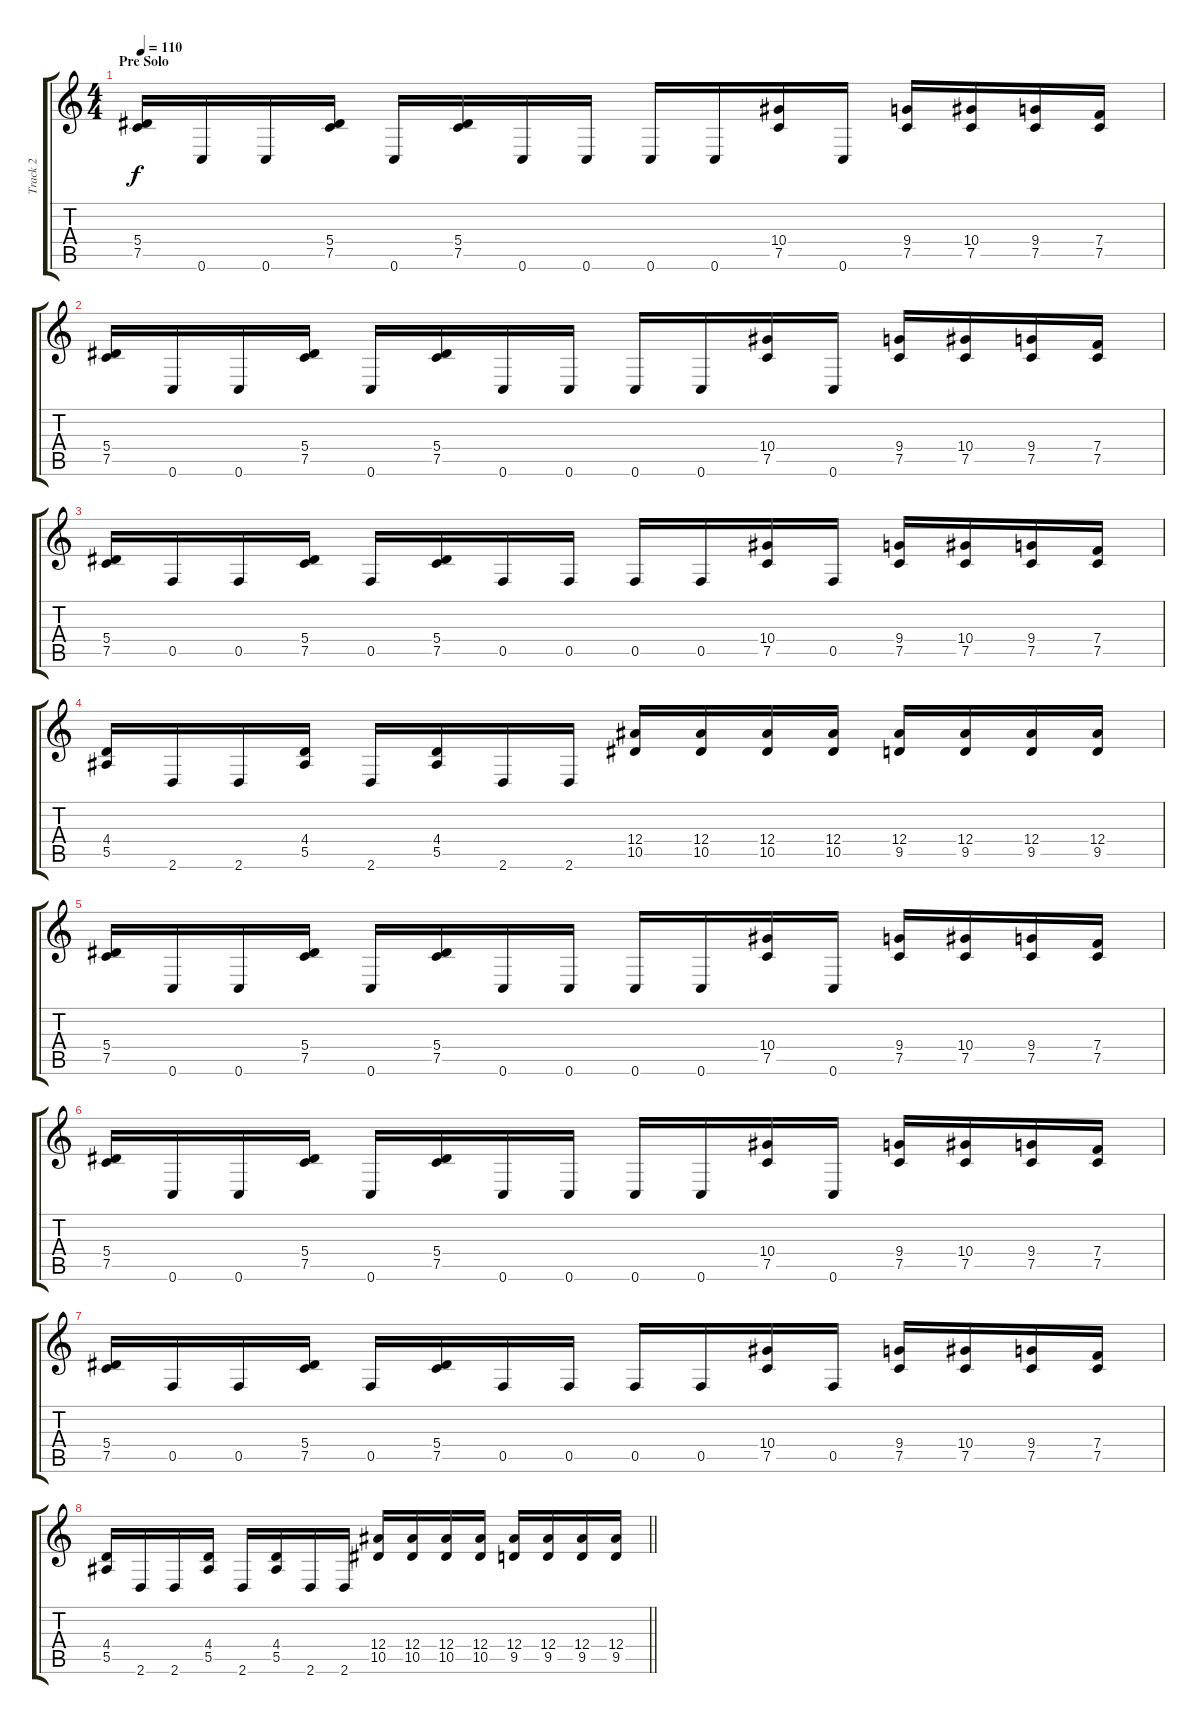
\track ("Track 2" "Track 2") {instrument distortionguitar}
\staff {score tabs}
\tuning (C4 G3 Eb3 Bb2 F2 C2) {hide}
\ts (4 4)
\section ("" "Pre Solo")
\tempo 110
\clef g2
\ks c
(5.4 7.5).16{dy f} 0.6.16 0.6.16 (5.4 7.5).16 0.6.16 (5.4 7.5).16 0.6.16 0.6.16 0.6.16 0.6.16 (10.4 7.5).16 0.6.16 (9.4 7.5).16 (10.4 7.5).16 (9.4 7.5).16 (7.4 7.5).16 |
(5.4 7.5).16 0.6.16 0.6.16 (5.4 7.5).16 0.6.16 (5.4 7.5).16 0.6.16 0.6.16 0.6.16 0.6.16 (10.4 7.5).16 0.6.16 (9.4 7.5).16 (10.4 7.5).16 (9.4 7.5).16 (7.4 7.5).16 |
(5.4 7.5).16 0.5.16 0.5.16 (5.4 7.5).16 0.5.16 (5.4 7.5).16 0.5.16 0.5.16 0.5.16 0.5.16 (10.4 7.5).16 0.5.16 (9.4 7.5).16 (10.4 7.5).16 (9.4 7.5).16 (7.4 7.5).16 |
(4.4 5.5).16 2.6.16 2.6.16 (4.4 5.5).16 2.6.16 (4.4 5.5).16 2.6.16 2.6.16 (12.4 10.5).16 (12.4 10.5).16 (12.4 10.5).16 (12.4 10.5).16 (12.4 9.5).16 (12.4 9.5).16 (12.4 9.5).16 (12.4 9.5).16 |
(5.4 7.5).16 0.6.16 0.6.16 (5.4 7.5).16 0.6.16 (5.4 7.5).16 0.6.16 0.6.16 0.6.16 0.6.16 (10.4 7.5).16 0.6.16 (9.4 7.5).16 (10.4 7.5).16 (9.4 7.5).16 (7.4 7.5).16 |
(5.4 7.5).16 0.6.16 0.6.16 (5.4 7.5).16 0.6.16 (5.4 7.5).16 0.6.16 0.6.16 0.6.16 0.6.16 (10.4 7.5).16 0.6.16 (9.4 7.5).16 (10.4 7.5).16 (9.4 7.5).16 (7.4 7.5).16 |
(5.4 7.5).16 0.5.16 0.5.16 (5.4 7.5).16 0.5.16 (5.4 7.5).16 0.5.16 0.5.16 0.5.16 0.5.16 (10.4 7.5).16 0.5.16 (9.4 7.5).16 (10.4 7.5).16 (9.4 7.5).16 (7.4 7.5).16 |
\barLineRight lightlight
(4.4 5.5).16 2.6.16 2.6.16 (4.4 5.5).16 2.6.16 (4.4 5.5).16 2.6.16 2.6.16 (12.4 10.5).16 (12.4 10.5).16 (12.4 10.5).16 (12.4 10.5).16 (12.4 9.5).16 (12.4 9.5).16 (12.4 9.5).16 (12.4 9.5).16
